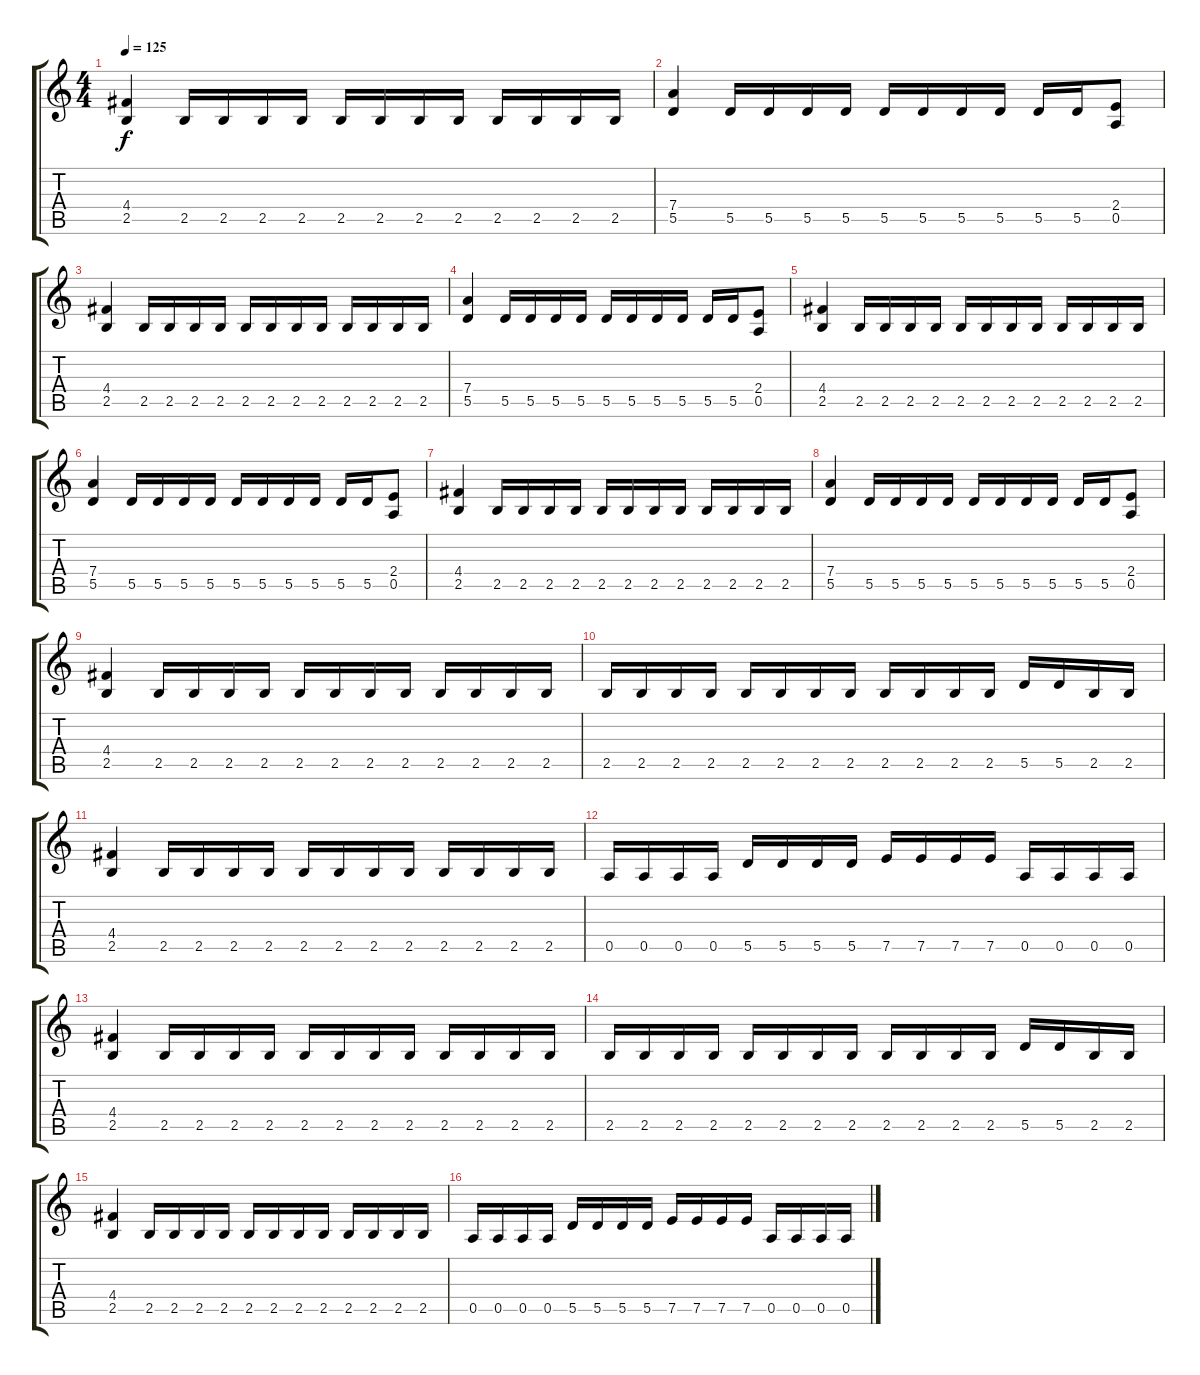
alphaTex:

\track "" {instrument overdrivenguitar}
\staff {score tabs}
\tuning (E4 B3 G3 D3 A2 E2) {hide}
\ts (4 4)
\tempo 125
\clef g2
\ks c
(4.4 2.5).4{dy f} 2.5.16 2.5.16 2.5.16 2.5.16 2.5.16 2.5.16 2.5.16 2.5.16 2.5.16 2.5.16 2.5.16 2.5.16 |
(7.4 5.5).4 5.5.16 5.5.16 5.5.16 5.5.16 5.5.16 5.5.16 5.5.16 5.5.16 5.5.16 5.5.16 (2.4 0.5).8 |
(4.4 2.5).4 2.5.16 2.5.16 2.5.16 2.5.16 2.5.16 2.5.16 2.5.16 2.5.16 2.5.16 2.5.16 2.5.16 2.5.16 |
(7.4 5.5).4 5.5.16 5.5.16 5.5.16 5.5.16 5.5.16 5.5.16 5.5.16 5.5.16 5.5.16 5.5.16 (2.4 0.5).8 |
(4.4 2.5).4 2.5.16 2.5.16 2.5.16 2.5.16 2.5.16 2.5.16 2.5.16 2.5.16 2.5.16 2.5.16 2.5.16 2.5.16 |
(7.4 5.5).4 5.5.16 5.5.16 5.5.16 5.5.16 5.5.16 5.5.16 5.5.16 5.5.16 5.5.16 5.5.16 (2.4 0.5).8 |
(4.4 2.5).4 2.5.16 2.5.16 2.5.16 2.5.16 2.5.16 2.5.16 2.5.16 2.5.16 2.5.16 2.5.16 2.5.16 2.5.16 |
(7.4 5.5).4 5.5.16 5.5.16 5.5.16 5.5.16 5.5.16 5.5.16 5.5.16 5.5.16 5.5.16 5.5.16 (2.4 0.5).8 |
(4.4 2.5).4 2.5.16 2.5.16 2.5.16 2.5.16 2.5.16 2.5.16 2.5.16 2.5.16 2.5.16 2.5.16 2.5.16 2.5.16 |
2.5.16 2.5.16 2.5.16 2.5.16 2.5.16 2.5.16 2.5.16 2.5.16 2.5.16 2.5.16 2.5.16 2.5.16 5.5.16 5.5.16 2.5.16 2.5.16 |
(4.4 2.5).4 2.5.16 2.5.16 2.5.16 2.5.16 2.5.16 2.5.16 2.5.16 2.5.16 2.5.16 2.5.16 2.5.16 2.5.16 |
0.5.16 0.5.16 0.5.16 0.5.16 5.5.16 5.5.16 5.5.16 5.5.16 7.5.16 7.5.16 7.5.16 7.5.16 0.5.16 0.5.16 0.5.16 0.5.16 |
(4.4 2.5).4 2.5.16 2.5.16 2.5.16 2.5.16 2.5.16 2.5.16 2.5.16 2.5.16 2.5.16 2.5.16 2.5.16 2.5.16 |
2.5.16 2.5.16 2.5.16 2.5.16 2.5.16 2.5.16 2.5.16 2.5.16 2.5.16 2.5.16 2.5.16 2.5.16 5.5.16 5.5.16 2.5.16 2.5.16 |
(4.4 2.5).4 2.5.16 2.5.16 2.5.16 2.5.16 2.5.16 2.5.16 2.5.16 2.5.16 2.5.16 2.5.16 2.5.16 2.5.16 |
0.5.16 0.5.16 0.5.16 0.5.16 5.5.16 5.5.16 5.5.16 5.5.16 7.5.16 7.5.16 7.5.16 7.5.16 0.5.16 0.5.16 0.5.16 0.5.16
